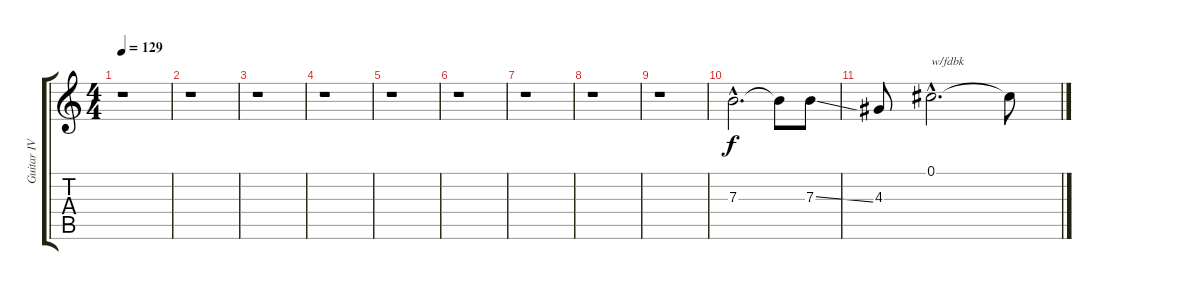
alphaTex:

\track ("Guitar IV" "Guitar IV") {instrument distortionguitar}
\staff {score tabs}
\tuning (Db4 Ab3 E3 B2 Gb2 Db2) {hide}
\ts (4 4)
\tempo 129
\clef g2
\ks c
r.1{dy f} |
r.1 |
r.1 |
r.1 |
r.1 |
r.1 |
r.1 |
r.1 |
r.1 |
7.3{hac}.2{d} 7.3{t}.8 7.3{ss}.8 |
4.3.8 0.1{hac}.2{d txt "w/fdbk"} 0.1{t}.8
